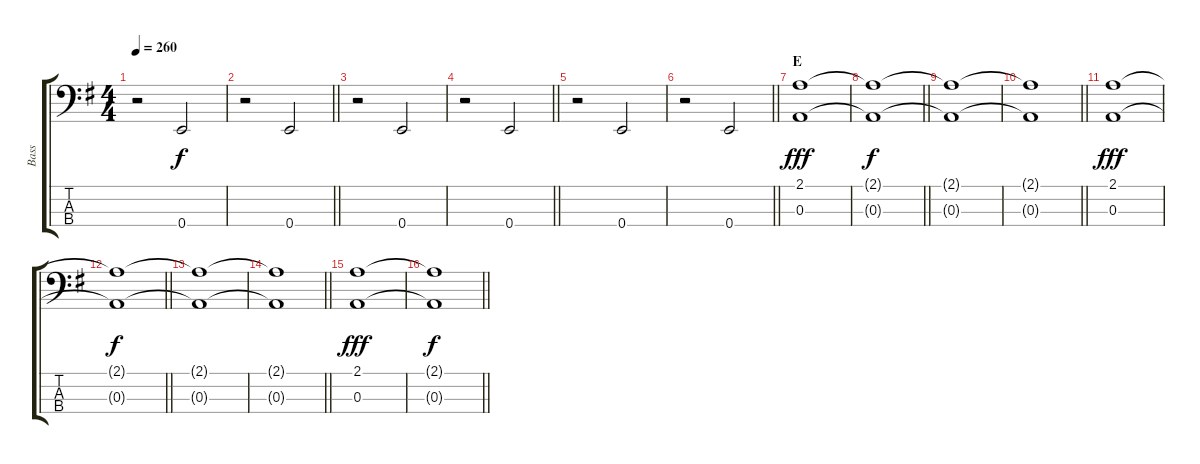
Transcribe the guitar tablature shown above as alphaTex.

\track ("Bass" "Bass") {instrument synthbass1}
\staff {score tabs}
\tuning (G2 D2 A1 E1) {hide}
\ts (4 4)
\tempo 260
\clef f4
\ks eminor
r.2{dy f instrument lead2sawtooth} 0.4.2 |
\barLineRight lightlight
r.2 0.4.2 |
r.2 0.4.2 |
\barLineRight lightlight
r.2 0.4.2 |
r.2 0.4.2 |
\barLineRight lightlight
r.2 0.4.2 |
\section ("" "E")
(2.1 0.3).1{dy fff instrument pad3polysynth} |
\barLineRight lightlight
(2.1{t} 0.3{t}).1{dy f} |
(2.1{t} 0.3{t}).1 |
\barLineRight lightlight
(2.1{t} 0.3{t}).1 |
(2.1 0.3).1{dy fff} |
\barLineRight lightlight
(2.1{t} 0.3{t}).1{dy f} |
(2.1{t} 0.3{t}).1 |
\barLineRight lightlight
(2.1{t} 0.3{t}).1 |
(2.1 0.3).1{dy fff instrument pad3polysynth} |
\barLineRight lightlight
(2.1{t} 0.3{t}).1{dy f}
